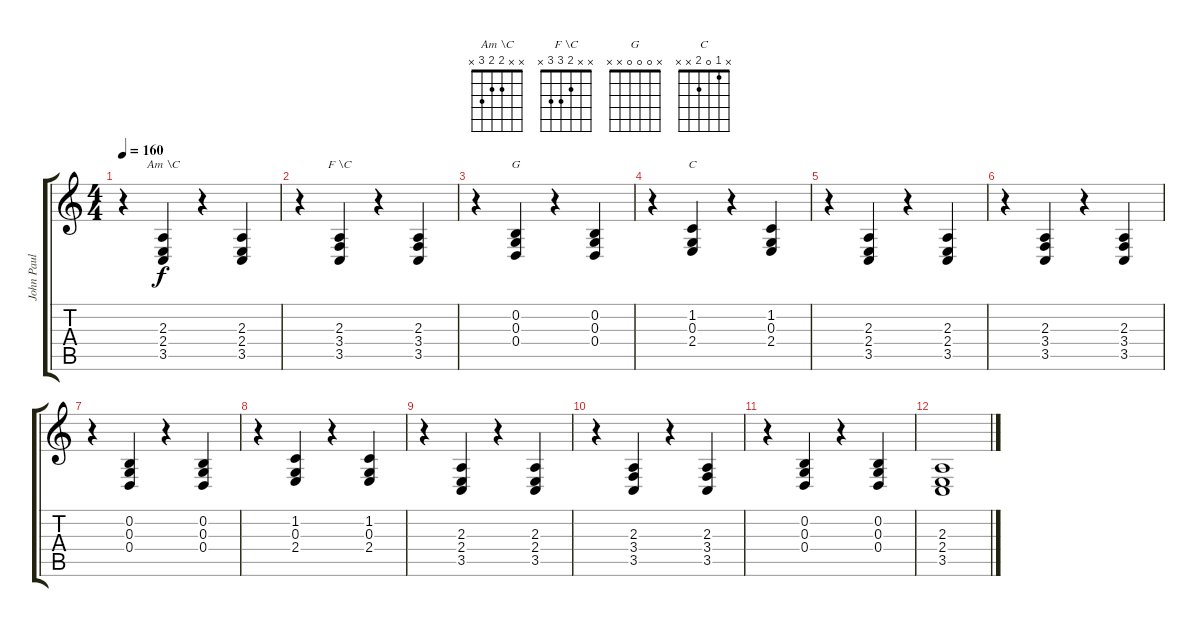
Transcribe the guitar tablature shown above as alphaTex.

\track ("John Paul Jones - Piano" "John Paul ") {instrument electricpiano1}
\staff {score tabs}
\tuning (E4 B3 G3 D3 A2 E2) {hide}
\chord ("Am \\C" x x 2 2 3 x)
\chord ("F \\C" x x 2 3 3 x)
\chord ("G" x 0 0 0 x x)
\chord ("C" x 1 0 2 x x)
\ts (4 4)
\tempo 160
\clef g2
\ks c
r.4{dy f} (2.3 2.4 3.5).4{ch "Am \\C"} r.4 (2.3 2.4 3.5).4 |
r.4 (2.3 3.4 3.5).4{ch "F \\C"} r.4 (2.3 3.4 3.5).4 |
r.4 (0.2 0.3 0.4).4{ch "G"} r.4 (0.2 0.3 0.4).4 |
r.4 (1.2 0.3 2.4).4{ch "C"} r.4 (1.2 0.3 2.4).4 |
r.4 (2.3 2.4 3.5).4 r.4 (2.3 2.4 3.5).4 |
r.4 (2.3 3.4 3.5).4 r.4 (2.3 3.4 3.5).4 |
r.4 (0.2 0.3 0.4).4 r.4 (0.2 0.3 0.4).4 |
r.4 (1.2 0.3 2.4).4 r.4 (1.2 0.3 2.4).4 |
r.4 (2.3 2.4 3.5).4 r.4 (2.3 2.4 3.5).4 |
r.4 (2.3 3.4 3.5).4 r.4 (2.3 3.4 3.5).4 |
r.4 (0.2 0.3 0.4).4 r.4 (0.2 0.3 0.4).4 |
(2.3 2.4 3.5).1
